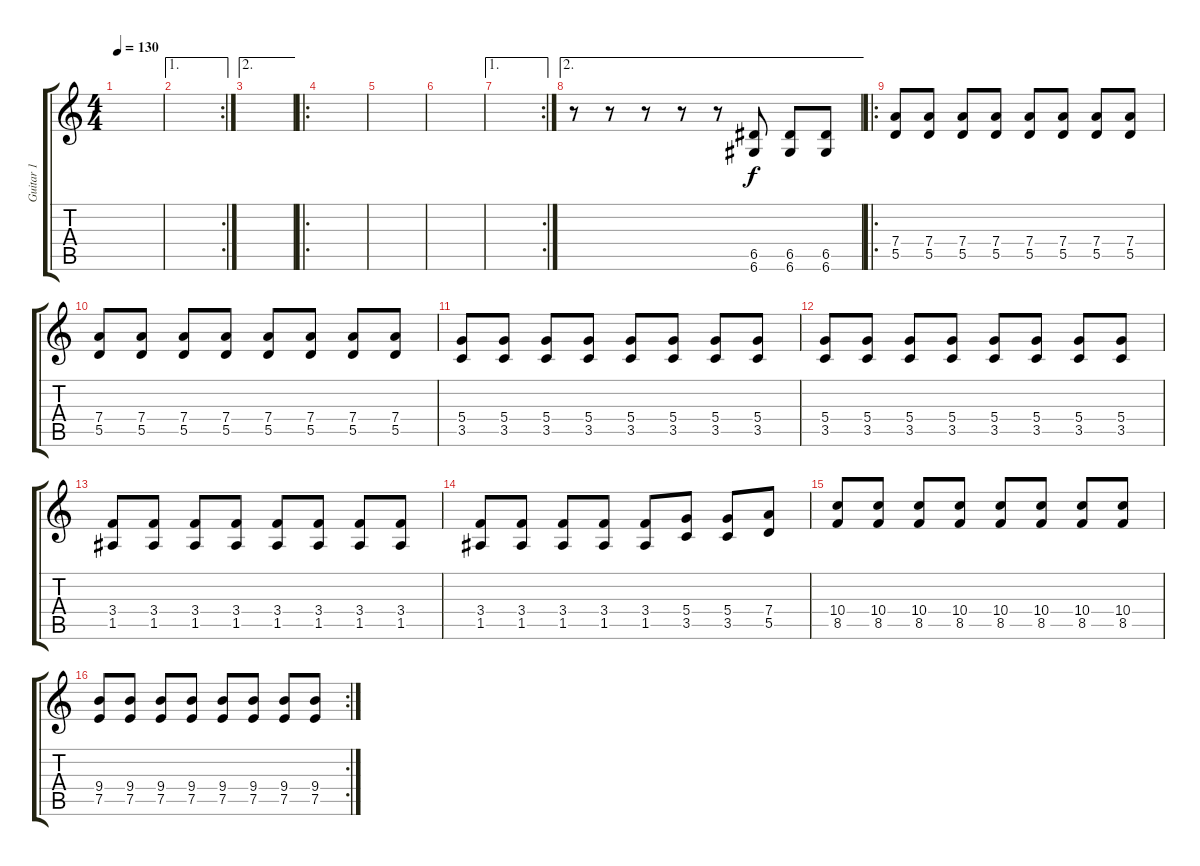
\track ("Guitar 1" "Guitar 1") {instrument distortionguitar}
\staff {score tabs}
\tuning (E4 B3 G3 D3 A2 D2) {hide}
\ts (4 4)
\tempo 130
\clef g2
\ks c
|
\ae 1
\rc 2
|
\ae 2
|
\ro
|
|
|
\ae 1
\rc 2
|
\ae 2
r.8 r.8 r.8 r.8 r.8 (6.5 6.6).8 (6.5 6.6).8 (6.5 6.6).8 |
\ro
(7.4 5.5).8 (7.4 5.5).8 (7.4 5.5).8 (7.4 5.5).8 (7.4 5.5).8 (7.4 5.5).8 (7.4 5.5).8 (7.4 5.5).8 |
(7.4 5.5).8 (7.4 5.5).8 (7.4 5.5).8 (7.4 5.5).8 (7.4 5.5).8 (7.4 5.5).8 (7.4 5.5).8 (7.4 5.5).8 |
(5.4 3.5).8 (5.4 3.5).8 (5.4 3.5).8 (5.4 3.5).8 (5.4 3.5).8 (5.4 3.5).8 (5.4 3.5).8 (5.4 3.5).8 |
(5.4 3.5).8 (5.4 3.5).8 (5.4 3.5).8 (5.4 3.5).8 (5.4 3.5).8 (5.4 3.5).8 (5.4 3.5).8 (5.4 3.5).8 |
(3.4 1.5).8 (3.4 1.5).8 (3.4 1.5).8 (3.4 1.5).8 (3.4 1.5).8 (3.4 1.5).8 (3.4 1.5).8 (3.4 1.5).8 |
(3.4 1.5).8 (3.4 1.5).8 (3.4 1.5).8 (3.4 1.5).8 (3.4 1.5).8 (5.4 3.5).8 (5.4 3.5).8 (7.4 5.5).8 |
(10.4 8.5).8 (10.4 8.5).8 (10.4 8.5).8 (10.4 8.5).8 (10.4 8.5).8 (10.4 8.5).8 (10.4 8.5).8 (10.4 8.5).8 |
\rc 2
(9.4 7.5).8 (9.4 7.5).8 (9.4 7.5).8 (9.4 7.5).8 (9.4 7.5).8 (9.4 7.5).8 (9.4 7.5).8 (9.4 7.5).8
